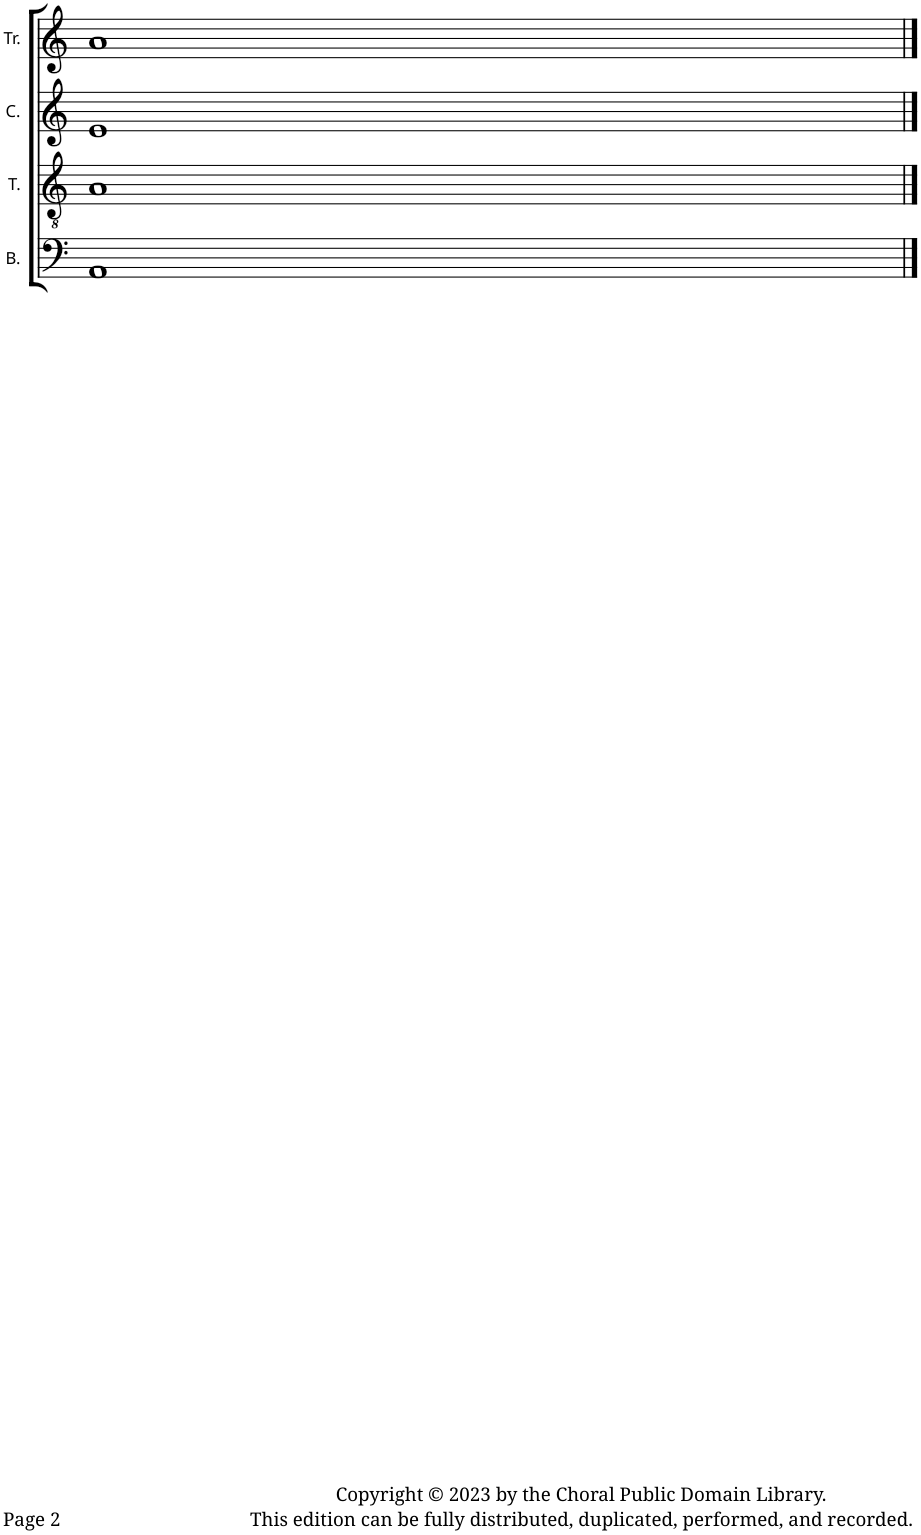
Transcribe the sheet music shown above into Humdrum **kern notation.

**kern	**kern	**kern	**kern
*part4	*part3	*part2	*part1
*staff4	*staff3	*staff2	*staff1
*I"B.	*I"T.	*I"C.	*I"Tr.
*I'B.	*I'T.	*I'C.	*I'Tr.
!!LO:PB:g=z
*clefF4	*clefGv2	*clefG2	*clefG2
*k[]	*k[]	*k[]	*k[]
*M2/2	*M2/2	*M2/2	*M2/2
*met(c|)	*met(c|)	*met(c|)	*met(c|)
=36	=36	=36	=36
1AA!	1A!	1e!	1a!
==	==	==	==
*-	*-	*-	*-
